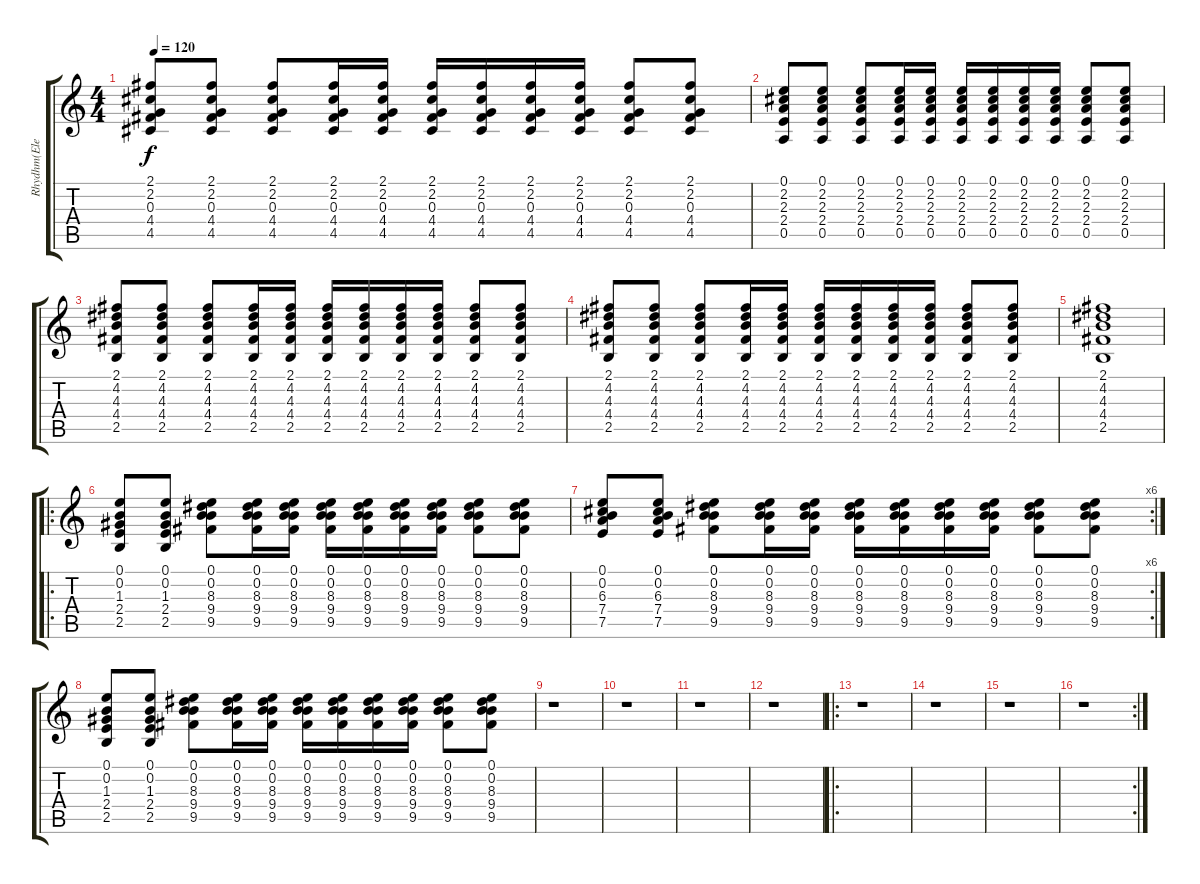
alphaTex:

\track ("Rhydhm(Electric Guitar)" "Rhydhm(Ele") {instrument acousticguitarsteel}
\staff {score tabs}
\tuning (E4 B3 G3 D3 A2 E2) {hide}
\ts (4 4)
\tempo 120
\clef g2
\ks c
(2.1 2.2 0.3 4.4 4.5).8{dy f} (2.1 2.2 0.3 4.4 4.5).8 (2.1 2.2 0.3 4.4 4.5).8 (2.1 2.2 0.3 4.4 4.5).16 (2.1 2.2 0.3 4.4 4.5).16 (2.1 2.2 0.3 4.4 4.5).16 (2.1 2.2 0.3 4.4 4.5).16 (2.1 2.2 0.3 4.4 4.5).16 (2.1 2.2 0.3 4.4 4.5).16 (2.1 2.2 0.3 4.4 4.5).8 (2.1 2.2 0.3 4.4 4.5).8 |
(0.1 2.2 2.3 2.4 0.5).8 (0.1 2.2 2.3 2.4 0.5).8 (0.1 2.2 2.3 2.4 0.5).8 (0.1 2.2 2.3 2.4 0.5).16 (0.1 2.2 2.3 2.4 0.5).16 (0.1 2.2 2.3 2.4 0.5).16 (0.1 2.2 2.3 2.4 0.5).16 (0.1 2.2 2.3 2.4 0.5).16 (0.1 2.2 2.3 2.4 0.5).16 (0.1 2.2 2.3 2.4 0.5).8 (0.1 2.2 2.3 2.4 0.5).8 |
(2.1 4.2 4.3 4.4 2.5).8 (2.1 4.2 4.3 4.4 2.5).8 (2.1 4.2 4.3 4.4 2.5).8 (2.1 4.2 4.3 4.4 2.5).16 (2.1 4.2 4.3 4.4 2.5).16 (2.1 4.2 4.3 4.4 2.5).16 (2.1 4.2 4.3 4.4 2.5).16 (2.1 4.2 4.3 4.4 2.5).16 (2.1 4.2 4.3 4.4 2.5).16 (2.1 4.2 4.3 4.4 2.5).8 (2.1 4.2 4.3 4.4 2.5).8 |
(2.1 4.2 4.3 4.4 2.5).8 (2.1 4.2 4.3 4.4 2.5).8 (2.1 4.2 4.3 4.4 2.5).8 (2.1 4.2 4.3 4.4 2.5).16 (2.1 4.2 4.3 4.4 2.5).16 (2.1 4.2 4.3 4.4 2.5).16 (2.1 4.2 4.3 4.4 2.5).16 (2.1 4.2 4.3 4.4 2.5).16 (2.1 4.2 4.3 4.4 2.5).16 (2.1 4.2 4.3 4.4 2.5).8 (2.1 4.2 4.3 4.4 2.5).8 |
(2.1 4.2 4.3 4.4 2.5).1 |
\ro
(0.1 0.2 1.3 2.4 2.5).8 (0.1 0.2 1.3 2.4 2.5).8 (0.1 0.2 8.3 9.4 9.5).8 (0.1 0.2 8.3 9.4 9.5).16 (0.1 0.2 8.3 9.4 9.5).16 (0.1 0.2 8.3 9.4 9.5).16 (0.1 0.2 8.3 9.4 9.5).16 (0.1 0.2 8.3 9.4 9.5).16 (0.1 0.2 8.3 9.4 9.5).16 (0.1 0.2 8.3 9.4 9.5).8 (0.1 0.2 8.3 9.4 9.5).8 |
\rc 6
(0.1 0.2 6.3 7.4 7.5).8 (0.1 0.2 6.3 7.4 7.5).8 (0.1 0.2 8.3 9.4 9.5).8 (0.1 0.2 8.3 9.4 9.5).16 (0.1 0.2 8.3 9.4 9.5).16 (0.1 0.2 8.3 9.4 9.5).16 (0.1 0.2 8.3 9.4 9.5).16 (0.1 0.2 8.3 9.4 9.5).16 (0.1 0.2 8.3 9.4 9.5).16 (0.1 0.2 8.3 9.4 9.5).8 (0.1 0.2 8.3 9.4 9.5).8 |
(0.1 0.2 1.3 2.4 2.5).8 (0.1 0.2 1.3 2.4 2.5).8 (0.1 0.2 8.3 9.4 9.5).8 (0.1 0.2 8.3 9.4 9.5).16 (0.1 0.2 8.3 9.4 9.5).16 (0.1 0.2 8.3 9.4 9.5).16 (0.1 0.2 8.3 9.4 9.5).16 (0.1 0.2 8.3 9.4 9.5).16 (0.1 0.2 8.3 9.4 9.5).16 (0.1 0.2 8.3 9.4 9.5).8 (0.1 0.2 8.3 9.4 9.5).8 |
r.1 |
r.1 |
r.1 |
r.1 |
\ro
r.1 |
r.1 |
r.1 |
\rc 2
r.1
